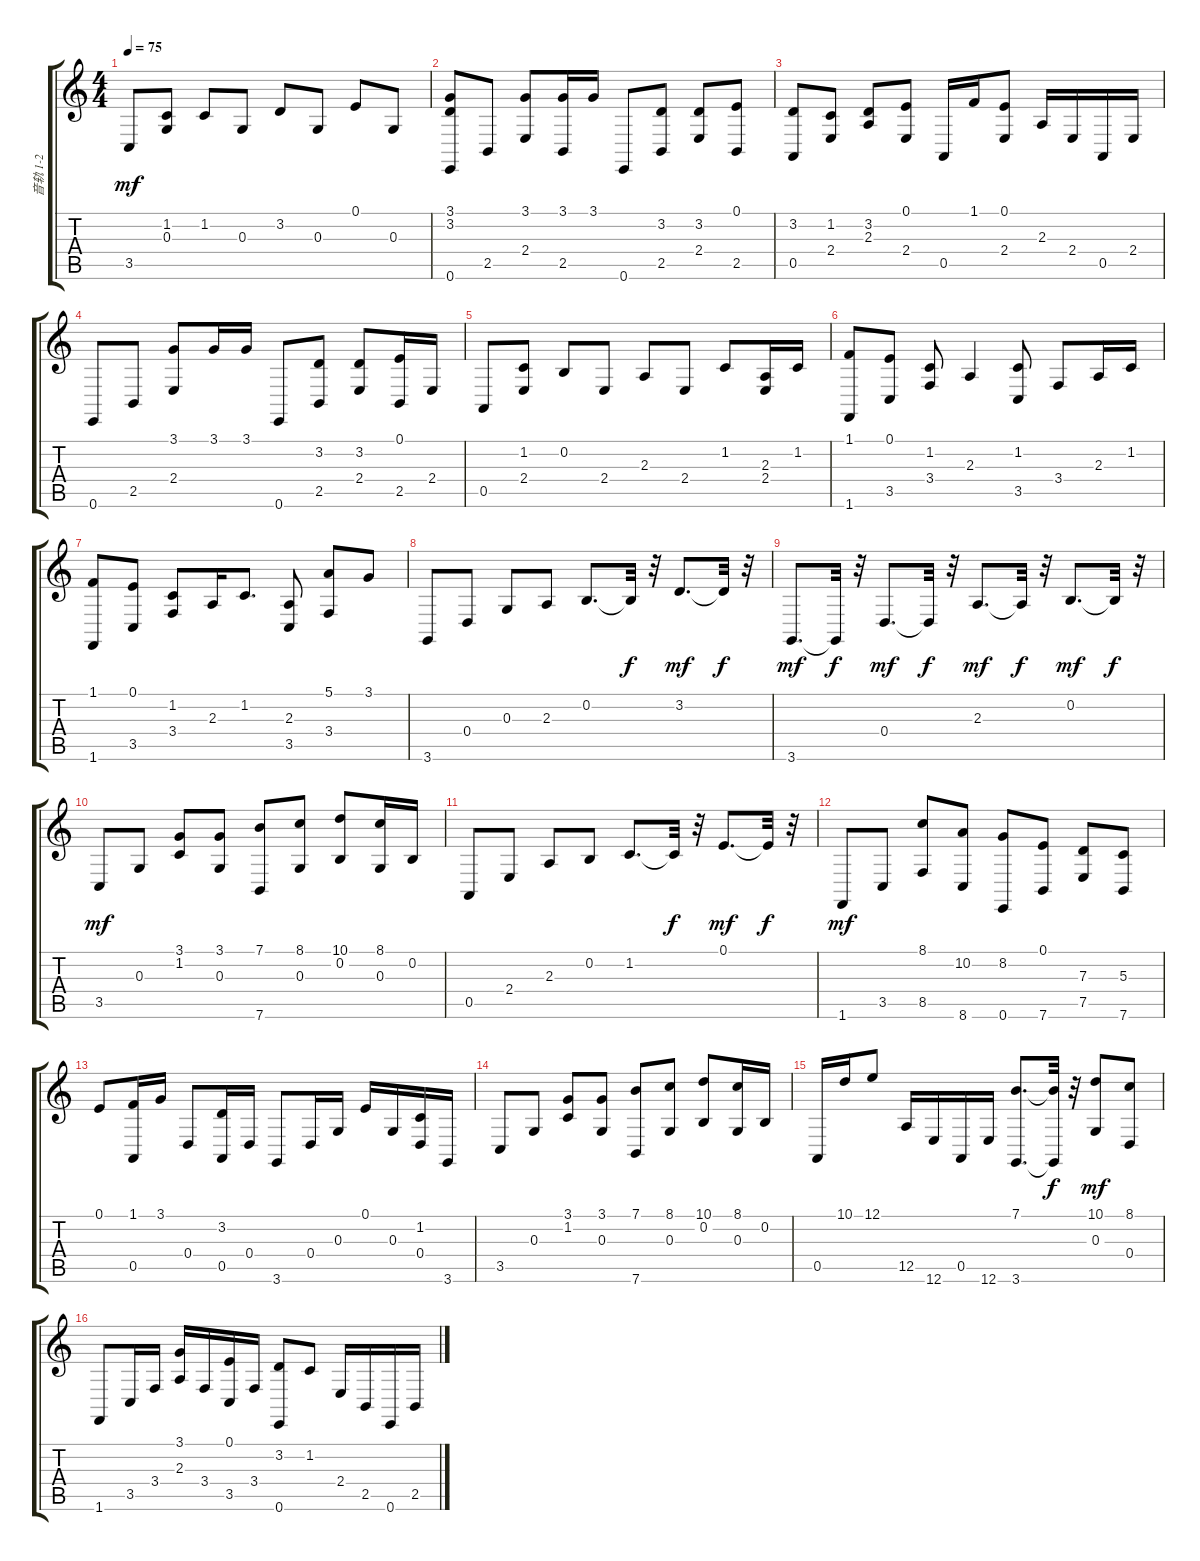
\track ("音轨 1-2" "音轨 1-2") {instrument acousticgrandpiano}
\staff {score tabs}
\tuning (E4 B3 G3 D3 A2 E2) {hide}
\ts (4 4)
\tempo 75
\clef g2
\ks c
3.5.8{dy mf} (1.2 0.3).8 1.2.8 0.3.8 3.2.8 0.3.8 0.1.8 0.3.8 |
(3.1 3.2 0.6).8 2.5.8 (3.1 2.4).8 (3.1 2.5).16 3.1.16 0.6.8 (3.2 2.5).8 (3.2 2.4).8 (0.1 2.5).8 |
(3.2 0.5).8 (1.2 2.4).8 (3.2 2.3).8 (0.1 2.4).8 0.5.16 1.1.16 (0.1 2.4).8 2.3.16 2.4.16 0.5.16 2.4.16 |
0.6.8 2.5.8 (3.1 2.4).8 3.1.16 3.1.16 0.6.8 (3.2 2.5).8 (3.2 2.4).8 (0.1 2.5).16 2.4.16 |
0.5.8 (1.2 2.4).8 0.2.8 2.4.8 2.3.8 2.4.8 1.2.8 (2.3 2.4).16 1.2.16 |
(1.1 1.6).8 (0.1 3.5).8 (1.2 3.4).8 2.3.4 (1.2 3.5).8 3.4.8 2.3.16 1.2.16 |
(1.1 1.6).8 (0.1 3.5).8 (1.2 3.4).8 2.3.16 1.2.8{d} (2.3 3.5).8 (5.1 3.4).8 3.1.8 |
3.6.8 0.4.8 0.3.8 2.3.8 0.2.8{d} 0.2{t}.32{dy f} r.32 3.2.8{d dy mf} 3.2{t}.32{dy f} r.32 |
3.6.8{d dy mf} 3.6{t}.32{dy f} r.32 0.4.8{d dy mf} 0.4{t}.32{dy f} r.32 2.3.8{d dy mf} 2.3{t}.32{dy f} r.32 0.2.8{d dy mf} 0.2{t}.32{dy f} r.32 |
3.5.8{dy mf} 0.3.8 (3.1 1.2).8 (3.1 0.3).8 (7.1 7.6).8 (8.1 0.3).8 (10.1 0.2).8 (8.1 0.3).16 0.2.16 |
0.5.8 2.4.8 2.3.8 0.2.8 1.2.8{d} 1.2{t}.32{dy f} r.32 0.1.8{d dy mf} 0.1{t}.32{dy f} r.32 |
1.6.8{dy mf} 3.5.8 (8.1 8.5).8 (10.2 8.6).8 (8.2 0.6).8 (0.1 7.6).8 (7.3 7.5).8 (5.3 7.6).8 |
0.1.8 (1.1 0.5).16 3.1.16 0.4.8 (3.2 0.5).16 0.4.16 3.6.8 0.4.16 0.3.16 0.1.16 0.3.16 (1.2 0.4).16 3.6.16 |
3.5.8 0.3.8 (3.1 1.2).8 (3.1 0.3).8 (7.1 7.6).8 (8.1 0.3).8 (10.1 0.2).8 (8.1 0.3).16 0.2.16 |
0.5.16 10.1.16 12.1.8 12.5.16 12.6.16 0.5.16 12.6.16 (7.1 3.6).8{d} (7.1{t} 3.6{t}).32{dy f} r.32 (10.1 0.3).8{dy mf} (8.1 0.4).8 |
1.6.8 3.5.16 3.4.16 (3.1 2.3).16 3.4.16 (0.1 3.5).16 3.4.16 (3.2 0.6).8 1.2.8 2.4.16 2.5.16 0.6.16 2.5.16
